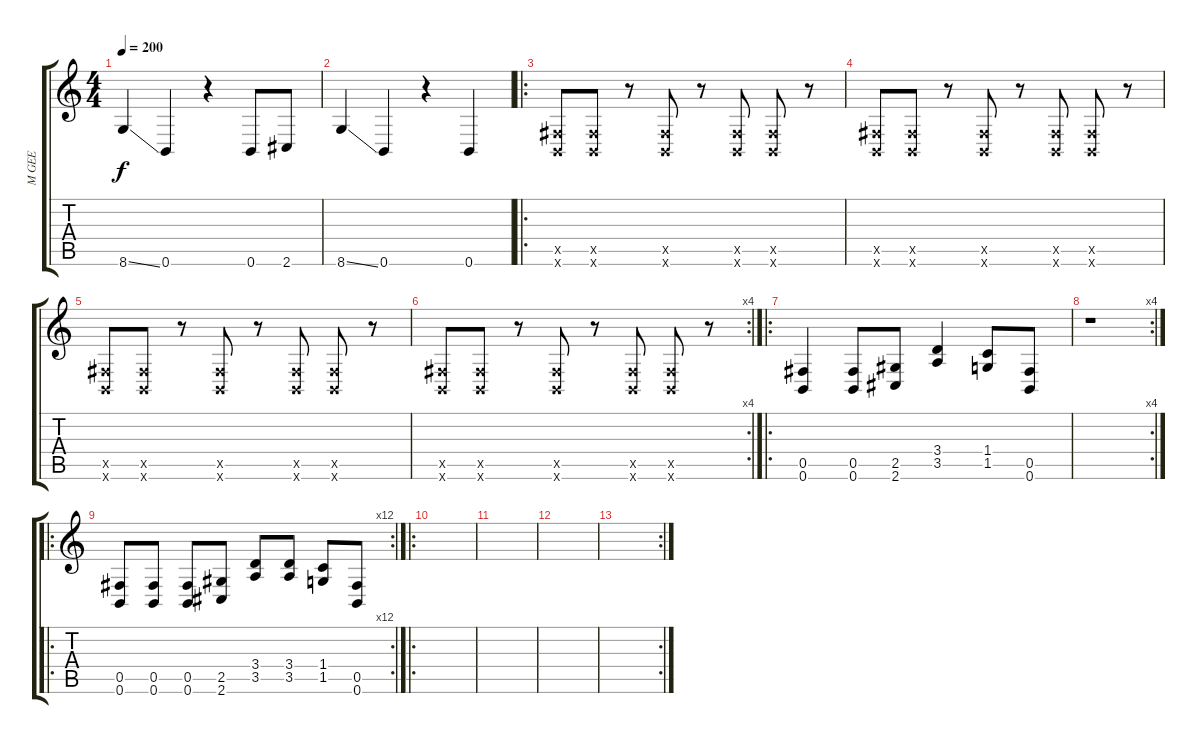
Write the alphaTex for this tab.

\track ("M GEE" "M GEE") {instrument distortionguitar}
\staff {score tabs}
\tuning (Db4 Ab3 E3 B2 Gb2 B1) {hide}
\ts (4 4)
\tempo 200
\clef g2
\ks c
8.6{ss}.4{dy f} 0.6.4 r.4 0.6.8 2.6.8 |
8.6{ss}.4 0.6.4 r.4 0.6.4 |
\ro
(0.5{x} 0.6{x}).8 (0.5{x} 0.6{x}).8 r.8 (0.5{x} 0.6{x}).8 r.8 (0.5{x} 0.6{x}).8 (0.5{x} 0.6{x}).8 r.8 |
(0.5{x} 0.6{x}).8 (0.5{x} 0.6{x}).8 r.8 (0.5{x} 0.6{x}).8 r.8 (0.5{x} 0.6{x}).8 (0.5{x} 0.6{x}).8 r.8 |
(0.5{x} 0.6{x}).8 (0.5{x} 0.6{x}).8 r.8 (0.5{x} 0.6{x}).8 r.8 (0.5{x} 0.6{x}).8 (0.5{x} 0.6{x}).8 r.8 |
\rc 4
(0.5{x} 0.6{x}).8 (0.5{x} 0.6{x}).8 r.8 (0.5{x} 0.6{x}).8 r.8 (0.5{x} 0.6{x}).8 (0.5{x} 0.6{x}).8 r.8 |
\ro
(0.5 0.6).4 (0.5 0.6).8 (2.5 2.6).8 (3.4 3.5).4 (1.4 1.5).8 (0.5 0.6).8 |
\rc 4
r.1 |
\ro
\rc 12
(0.5 0.6).8 (0.5 0.6).8 (0.5 0.6).8 (2.5 2.6).8 (3.4 3.5).8 (3.4 3.5).8 (1.4 1.5).8 (0.5 0.6).8 |
\ro
|
|
|
\rc 2
